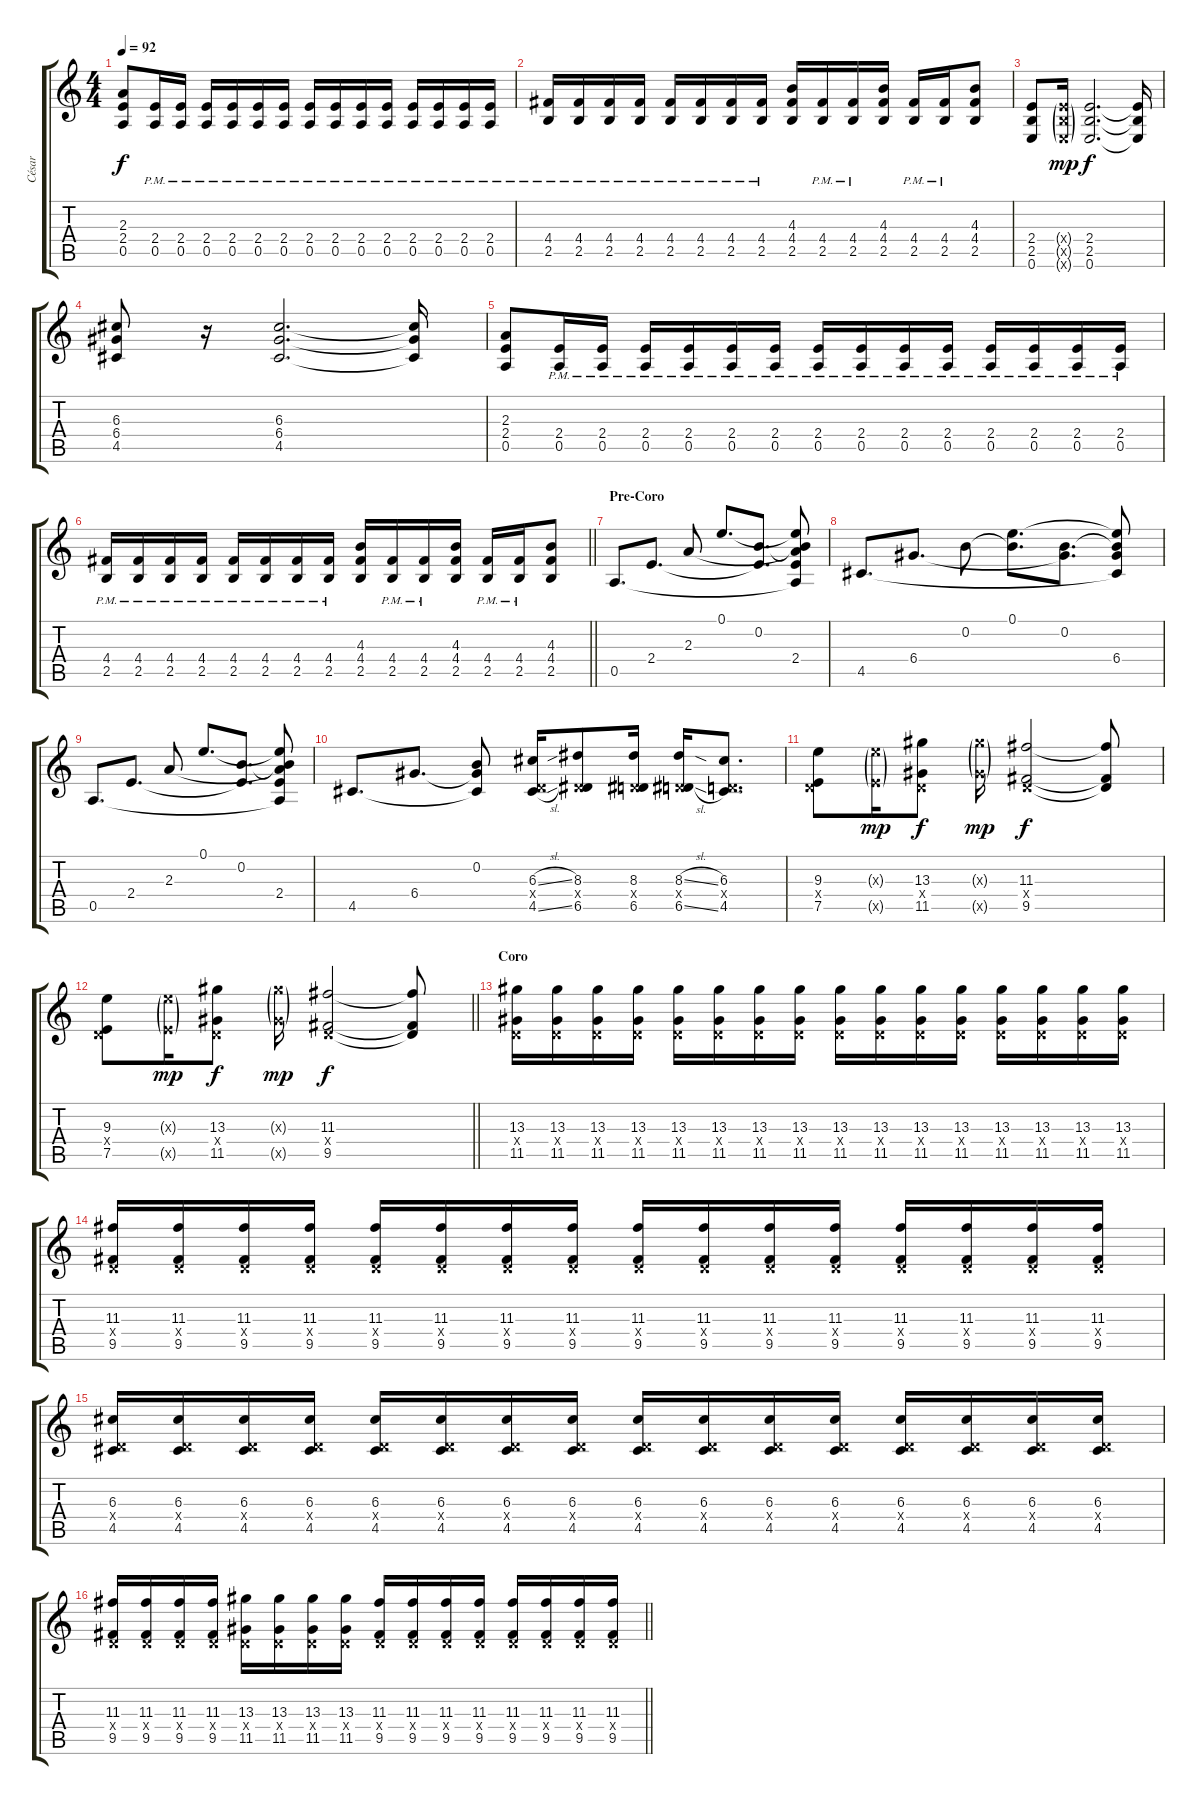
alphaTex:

\track ("César" "César") {instrument distortionguitar}
\staff {score tabs}
\tuning (E4 B3 G3 D3 A2 E2) {hide}
\ts (4 4)
\tempo 92
\clef g2
\ks c
(2.3 2.4 0.5).8{dy f volume 16} (2.4{pm} 0.5{pm}).16 (2.4{pm} 0.5{pm}).16 (2.4{pm} 0.5{pm}).16 (2.4{pm} 0.5{pm}).16 (2.4{pm} 0.5{pm}).16 (2.4{pm} 0.5{pm}).16 (2.4{pm} 0.5{pm}).16 (2.4{pm} 0.5{pm}).16 (2.4{pm} 0.5{pm}).16 (2.4{pm} 0.5{pm}).16 (2.4{pm} 0.5{pm}).16 (2.4{pm} 0.5{pm}).16 (2.4{pm} 0.5{pm}).16 (2.4{pm} 0.5{pm}).16 |
(4.4{pm} 2.5{pm}).16 (4.4{pm} 2.5{pm}).16 (4.4{pm} 2.5{pm}).16 (4.4{pm} 2.5{pm}).16 (4.4{pm} 2.5{pm}).16 (4.4{pm} 2.5{pm}).16 (4.4{pm} 2.5{pm}).16 (4.4{pm} 2.5{pm}).16 (4.3 4.4 2.5).16 (4.4{pm} 2.5{pm}).16 (4.4{pm} 2.5{pm}).16 (4.3 4.4 2.5).16 (4.4{pm} 2.5{pm}).16 (4.4{pm} 2.5{pm}).16 (4.3 4.4 2.5).8 |
(2.4 2.5 0.6).8 (2.4{g x} 2.5{g x} 0.6{g x}).16{dy mp} (2.4 2.5 0.6).2{d dy f} (2.4{t} 2.5{t} 0.6{t}).16 |
(6.3 6.4 4.5).8 r.16 (6.3 6.4 4.5).2{d} (6.3{t} 6.4{t} 4.5{t}).16 |
(2.3 2.4 0.5).8 (2.4{pm} 0.5{pm}).16 (2.4{pm} 0.5{pm}).16 (2.4{pm} 0.5{pm}).16 (2.4{pm} 0.5{pm}).16 (2.4{pm} 0.5{pm}).16 (2.4{pm} 0.5{pm}).16 (2.4{pm} 0.5{pm}).16 (2.4{pm} 0.5{pm}).16 (2.4{pm} 0.5{pm}).16 (2.4{pm} 0.5{pm}).16 (2.4{pm} 0.5{pm}).16 (2.4{pm} 0.5{pm}).16 (2.4{pm} 0.5{pm}).16 (2.4{pm} 0.5{pm}).16 |
\barLineRight lightlight
(4.4{pm} 2.5{pm}).16 (4.4{pm} 2.5{pm}).16 (4.4{pm} 2.5{pm}).16 (4.4{pm} 2.5{pm}).16 (4.4{pm} 2.5{pm}).16 (4.4{pm} 2.5{pm}).16 (4.4{pm} 2.5{pm}).16 (4.4{pm} 2.5{pm}).16 (4.3 4.4 2.5).16 (4.4{pm} 2.5{pm}).16 (4.4{pm} 2.5{pm}).16 (4.3 4.4 2.5).16 (4.4{pm} 2.5{pm}).16 (4.4{pm} 2.5{pm}).16 (4.3 4.4 2.5).8 |
\section ("" "Pre-Coro")
0.5.8{d} 2.4.8{d} 2.3.8 0.1.8{d} (0.2 2.4{t}).8{d} (0.1{t} 0.2{t} 2.3{t} 2.4 0.5{t}).8 |
4.5.8{d} 6.4.8{d} 0.2.8 (0.1 0.2{t}).8{d} (0.2 6.4{t}).8{d} (0.1{t} 0.2{t} 6.4 4.5{t}).8 |
0.5.8{d} 2.4.8{d} 2.3.8 0.1.8{d} (0.2 2.4{t}).8{d} (0.1{t} 0.2{t} 2.3{t} 2.4 0.5{t}).8 |
4.5.8{d} 6.4.8{d} (0.2 6.4{t} 4.5{t}).8 (6.3{sl} 0.4{x} 4.5{sl}).16 (8.3 0.4{x} 6.5).8 (8.3 0.4{x} 6.5).16 (8.3{sl} 0.4{x} 6.5{sl}).16 (6.3 0.4{x} 4.5).8{d} |
(9.3 0.4{x} 7.5).8 (9.3{g x} 7.5{g x}).16{dy mp} (13.3 0.4{x} 11.5).8{dy f} (13.3{g x} 11.5{g x}).16{dy mp} (11.3 0.4{x} 9.5).2{dy f} (11.3{t} 0.4{t} 9.5{t}).8 |
\barLineRight lightlight
(9.3 0.4{x} 7.5).8 (9.3{g x} 7.5{g x}).16{dy mp} (13.3 0.4{x} 11.5).8{dy f} (13.3{g x} 11.5{g x}).16{dy mp} (11.3 0.4{x} 9.5).2{dy f} (11.3{t} 0.4{t} 9.5{t}).8 |
\section ("" "Coro")
(13.3 0.4{x} 11.5).16 (13.3 0.4{x} 11.5).16 (13.3 0.4{x} 11.5).16 (13.3 0.4{x} 11.5).16 (13.3 0.4{x} 11.5).16 (13.3 0.4{x} 11.5).16 (13.3 0.4{x} 11.5).16 (13.3 0.4{x} 11.5).16 (13.3 0.4{x} 11.5).16 (13.3 0.4{x} 11.5).16 (13.3 0.4{x} 11.5).16 (13.3 0.4{x} 11.5).16 (13.3 0.4{x} 11.5).16 (13.3 0.4{x} 11.5).16 (13.3 0.4{x} 11.5).16 (13.3 0.4{x} 11.5).16 |
(11.3 0.4{x} 9.5).16 (11.3 0.4{x} 9.5).16 (11.3 0.4{x} 9.5).16 (11.3 0.4{x} 9.5).16 (11.3 0.4{x} 9.5).16 (11.3 0.4{x} 9.5).16 (11.3 0.4{x} 9.5).16 (11.3 0.4{x} 9.5).16 (11.3 0.4{x} 9.5).16 (11.3 0.4{x} 9.5).16 (11.3 0.4{x} 9.5).16 (11.3 0.4{x} 9.5).16 (11.3 0.4{x} 9.5).16 (11.3 0.4{x} 9.5).16 (11.3 0.4{x} 9.5).16 (11.3 0.4{x} 9.5).16 |
(6.3 0.4{x} 4.5).16 (6.3 0.4{x} 4.5).16 (6.3 0.4{x} 4.5).16 (6.3 0.4{x} 4.5).16 (6.3 0.4{x} 4.5).16 (6.3 0.4{x} 4.5).16 (6.3 0.4{x} 4.5).16 (6.3 0.4{x} 4.5).16 (6.3 0.4{x} 4.5).16 (6.3 0.4{x} 4.5).16 (6.3 0.4{x} 4.5).16 (6.3 0.4{x} 4.5).16 (6.3 0.4{x} 4.5).16 (6.3 0.4{x} 4.5).16 (6.3 0.4{x} 4.5).16 (6.3 0.4{x} 4.5).16 |
\barLineRight lightlight
(11.3 0.4{x} 9.5).16 (11.3 0.4{x} 9.5).16 (11.3 0.4{x} 9.5).16 (11.3 0.4{x} 9.5).16 (13.3 0.4{x} 11.5).16 (13.3 0.4{x} 11.5).16 (13.3 0.4{x} 11.5).16 (13.3 0.4{x} 11.5).16 (11.3 0.4{x} 9.5).16 (11.3 0.4{x} 9.5).16 (11.3 0.4{x} 9.5).16 (11.3 0.4{x} 9.5).16 (11.3 0.4{x} 9.5).16 (11.3 0.4{x} 9.5).16 (11.3 0.4{x} 9.5).16 (11.3 0.4{x} 9.5).16
